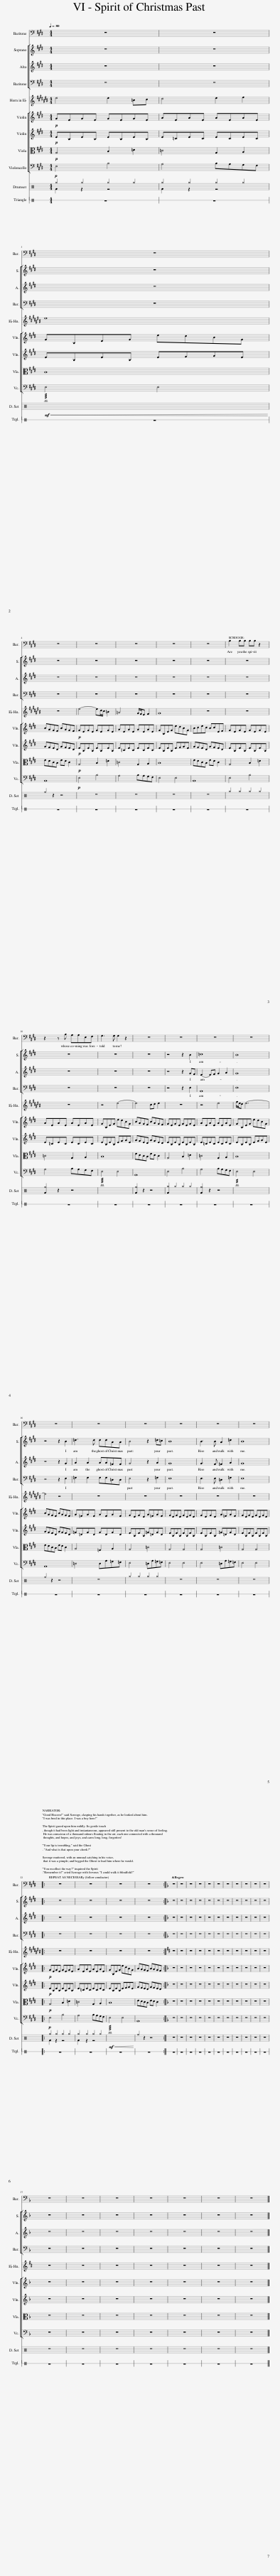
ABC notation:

X:1
%%score 1 [ 2 3 4 ] 5 [ 6 7 8 9 ] ( 10 11 )
L:1/8
Q:1/4=80
M:4/4
I:linebreak $
K:E
V:1 bass
V:2 treble
V:3 treble
V:4 bass
V:5 treble transpose=-9
V:6 treble
V:7 treble
V:8 alto
V:9 bass
V:10 perc
K:none
V:11 perc
K:none
V:1
 z8 | z8 |$ z8 |$ z8 | z8 | %5
 z8 | z8 | z8 | B,2 B,B, B,B, z2 |$ z2 z B, A,A,E,F, | %10
 G,3 G, G,2 z2 | z8 | z8 | z8 | z8 |$ %15
 z8 | z8 | z8 | z8 | z8 | %20
 z8 |:$ z8 | z8 | z8 | z8 :| %25
[K:F][Q:1/4=144] z8 | z8 | z8 | z8 | z8 | %30
 z8 | z8 | z8 | z8 | z8 | %35
 z8 |$ z8 | z8 | z8 | z8 | %40
 z8 | z8 | z8 |] %43
V:2
 z8 | z8 |$ z8 |$ z8 | z8 | %5
 z8 | z8 | z8 | z8 |$ z8 | %10
 z8 | z8 | z4 z2 B2 | =c8 | B8 |$ %15
 z4 z2 B2 | =d3 d ddAA | B4 z2 =d=c | B8 | B3 B A2 =d2 | %20
 B8 |:$ z8 | z8 | z8 | z8 :| %25
[K:F] z8 | z8 | z8 | z8 | z8 | %30
 z8 | z8 | z8 | z8 | z8 | %35
 z8 |$ z8 | z8 | z8 | z8 | %40
 z8 | z8 | z8 |] %43
V:3
 z8 | z8 |$ z8 |$ z8 | z8 | %5
 z8 | z8 | z8 | z8 |$ z8 | %10
 z8 | z8 | z4 z2 GF | E2- EF G2 A2 | G8 |$ %15
 z4 z2 G2 | A2 A2 AA=FF | G4 z2 A2 | G8 | G3 F =F2 A2 | %20
 G8 |:$ z8 | z8 | z8 | z8 :| %25
[K:F] z8 | z8 | z8 | z8 | z8 | %30
 z8 | z8 | z8 | z8 | z8 | %35
 z8 |$ z8 | z8 | z8 | z8 | %40
 z8 | z8 | z8 |] %43
V:4
 z8 | z8 |$ z8 |$ z8 | z8 | %5
 z8 | z8 | z8 | z8 |$ z8 | %10
 z8 | z8 | z4 z2 E,2 | A,,8 | E,8 |$ %15
 z4 z2 E,2 | =F,2 F,2 F,F,=D,D, | E,4 z2 =F,2 | E,8 | E,3 E, =D,2 =F,2 | %20
 E,8 |:$ z8 | z8 | z8 | z8 :| %25
[K:F] z8 | z8 | z8 | z8 | z8 | %30
 z8 | z8 | z8 | z8 | z8 | %35
 z8 |$ z8 | z8 | z8 | z8 | %40
 z8 | z8 | z8 |] %43
V:5
[K:C#] e4 e2 =Bc | d4 e2 f2 |$ e8 |$ z8 | e4- ed/c/ =B2 | %5
 =A4 G/F/E F2 | G8 | z8 | z8 |$ z8 | %10
 z4 e4- | e4 cd e2 | z8 | z4 e4 | f/e/d e6- |$ %15
 e4 z4 | z8 | z8 | z8 | z8 | %20
 z8 |:$ z8 | z8 | z8 | z8 :| %25
[K:D] z8 | z8 | z8 | z8 | z8 | %30
 z8 | z8 | z8 | z8 | z8 | %35
 z8 |$ z8 | z8 | z8 | z8 | %40
 z8 | z8 | z8 |] %43
V:6
!p! GEGE GEGE | AEAE AEAE |$ GB,EG edBG |$ BAGF BAGF |!p! GEGE GEGE | %5
 AEAE AEAE | GB,EG edBG | Bcec BcEF | GEGE GEGE |$ AEAE AEAE | %10
 GB,EG edBG | BAGF BAGF | GEGE GEGE | AEAE AEAE | GB,EG edBG |$ %15
 BAGF BAGF | A=FAF AFAF | GEGE A=FAF | GEGE GEGE | GEGE A=FAF | %20
 GEGE GEGE |:$!p! GEGE GEGE | AEAE AEAE | GB,EG edBG | BAGF BAGF :| %25
[K:F] z8 | z8 | z8 | z8 | z8 | %30
 z8 | z8 | z8 | z8 | z8 | %35
 z8 |$ z8 | z8 | z8 | z8 | %40
 z8 | z8 | z8 |] %43
V:7
!p! EB,EB, EB,EB, | E=CEC ECEC |$ EB,EB, EFGE |$ GFED GFED |!p! EB,EB, EB,EB, | %5
 E=CEC ECEC | EB,EB, EFGE | GFED GFED | EB,EB, EB,EB, |$ E=CEC ECEC | %10
 EB,EB, EFGE | GFED GFED | EB,EB, EB,EB, | E=CEC ECEC | EB,EB, EFGE |$ %15
 GFED GFED | =F=DFD FDFD | EB,EB, =F=DFD | EB,EB, EB,EB, | EB,EB, =F=DFD | %20
 EB,EB, EB,EB, |:$!p! EB,EB, EB,EB, | E=CEC ECEC | EB,EB, EFGE | GFED GFED :| %25
[K:F] z8 | z8 | z8 | z8 | z8 | %30
 z8 | z8 | z8 | z8 | z8 | %35
 z8 |$ z8 | z8 | z8 | z8 | %40
 z8 | z8 | z8 |] %43
V:8
!p! G,4 B,2 =D2 | =C4 G,2 A,2 |$ B,8 |$ EDCB, ED C2 |!p! G,4 B,2 =D2 | %5
 =C4 G,2 A,2 | B,8 | EDCB, ED C2 | G,4 B,2 =D2 |$ =C4 G,2 A,2 | %10
 B,8 | EDCB, ED C2 | G,4 B,2 =D2 | =C4 G,2 A,2 | B,8 |$ %15
 EDCB, ED C2 | A,4 =F,2 A,2 | G,4 =C4 | G,4 G,4 | G,4 =C4 | %20
 G,4 G,4 |:$!p! G,4 B,2 =D2 | =C4 G,2 A,2 | B,8 | EDCB, ED C2 :| %25
[K:F] z8 | z8 | z8 | z8 | z8 | %30
 z8 | z8 | z8 | z8 | z8 | %35
 z8 |$ z8 | z8 | z8 | z8 | %40
 z8 | z8 | z8 |] %43
V:9
!p! E,4 B,4 | A,4 B,A,G,F, |$ E,4 E,4 |$ A,,8 |!p! E,4 B,4 | %5
 A,4 B,A,G,F, | E,4 E,4 | A,,8 | E,4 B,4 |$ A,4 B,A,G,F, | %10
 E,4 E,4 | A,,8 | E,4 B,4 | A,4 B,A,G,F, | E,4 E,4 |$ %15
 A,,8 | =D,4 D,A,=G,=F, | E,4 =D,A,=G,=F, | E,4 E,4 | E,4 =D,A,=G,=F, | %20
 E,4 E,4 |:$!p! E,4 B,4 | A,4 B,A,G,F, | E,4 E,4 | A,,8 :| %25
[K:F] z8 | z8 | z8 | z8 | z8 | %30
 z8 | z8 | z8 | z8 | z8 | %35
 z8 |$ z8 | z8 | z8 | z8 | %40
 z8 | z8 | z8 |] %43
V:10
[K:C] ^g2 ^g2 ^g2 ^g2 | ^g2 ^g2 ^g2 ^g2 |$!mf!!<(! !////!^b8!<)! |$ ^f2 z2 z4 | z8 | %5
 z8 | z8 | z8 | ^g2 ^g2 ^g2 ^g2 |$ [F^f]2 z2 z4 | %10
 !////!^b8 | [F^f]2 z2 z4 | [F^g]2 ^g2 ^g2 ^g2 | [F^f]2 z2 z4 | !///!^b8 |$ %15
 ^f2 z2 z4 | z8 | ^g2 ^g2 ^g2 ^g2 | z8 | z8 | %20
 z8 |:$ ^g2 ^g2 ^g2 ^g2 | ^g2 ^g2 ^g2 ^g2 |!mf!!<(! !////!^b8!<)! | ^f2 z2 z4 :| %25
 z8 | z8 | z8 | z8 | z8 | %30
 z8 | z8 | z8 | z8 | z8 | %35
 z8 |$ z8 | z8 | z8 | z8 | %40
 z8 | z8 | z8 |] %43
V:11
[K:C] F2 z2 z4 | F2 z2 z4 |$ x8 |$ x8 | x8 | %5
 x8 | x8 | x8 | x8 |$ x8 | %10
 x8 | x8 | x8 | x8 | x8 |$ %15
 x8 | x8 | x8 | x8 | x8 | %20
 x8 |:$ F2 z2 z4 | F2 z2 z4 | x8 | x8 :| %25
 x8 | x8 | x8 | x8 | x8 | %30
 x8 | x8 | x8 | x8 | x8 | %35
 x8 |$ x8 | x8 | x8 | x8 | %40
 x8 | x8 | x8 |] %43
